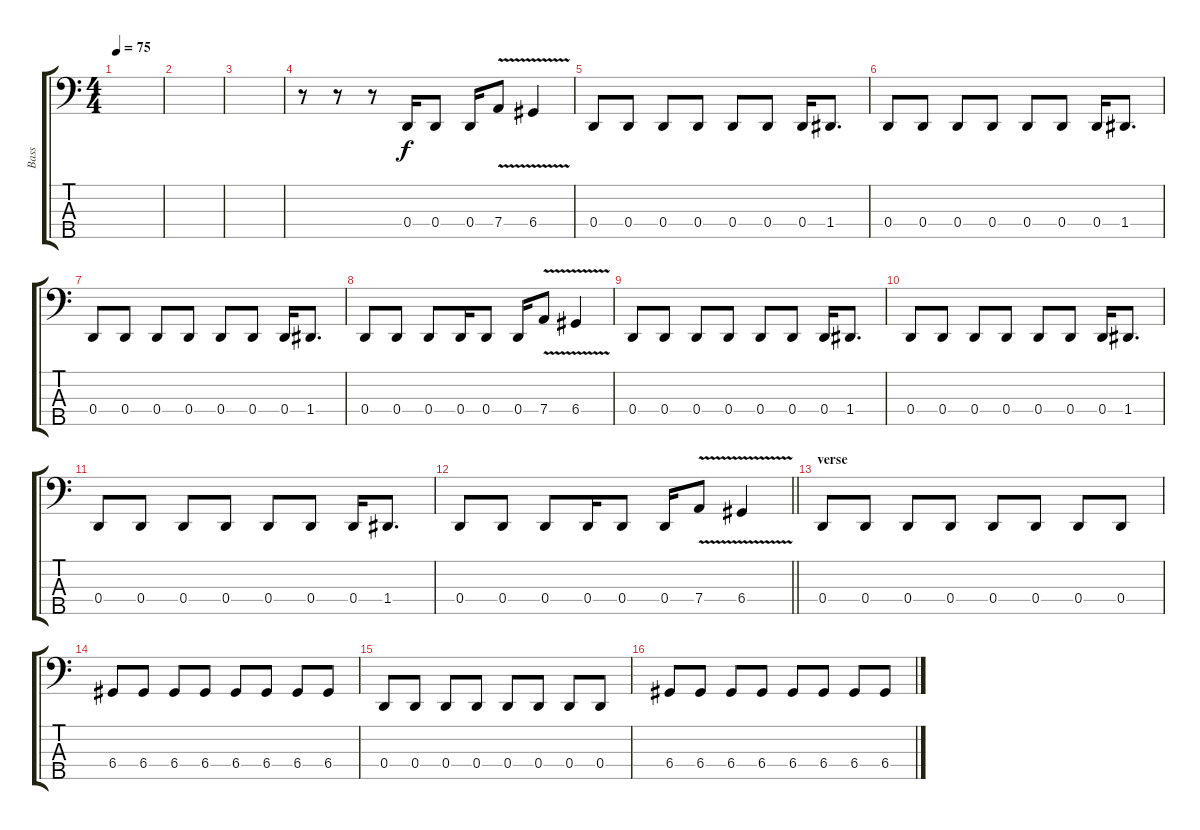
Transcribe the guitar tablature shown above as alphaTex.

\track ("Bass" "Bass") {instrument electricbassfinger}
\staff {score tabs}
\tuning (F2 C2 G1 D1 A0) {hide}
\ts (4 4)
\tempo 75
\clef f4
\ks c
|
|
|
r.8 r.8 r.8 0.4.16 0.4.8 0.4.16 7.4{v}.8 6.4{v}.4 |
0.4.8 0.4.8 0.4.8 0.4.8 0.4.8 0.4.8 0.4.16 1.4.8{d} |
0.4.8 0.4.8 0.4.8 0.4.8 0.4.8 0.4.8 0.4.16 1.4.8{d} |
0.4.8 0.4.8 0.4.8 0.4.8 0.4.8 0.4.8 0.4.16 1.4.8{d} |
0.4.8 0.4.8 0.4.8 0.4.16 0.4.8 0.4.16 7.4{v}.8 6.4{v}.4 |
0.4.8 0.4.8 0.4.8 0.4.8 0.4.8 0.4.8 0.4.16 1.4.8{d} |
0.4.8 0.4.8 0.4.8 0.4.8 0.4.8 0.4.8 0.4.16 1.4.8{d} |
0.4.8 0.4.8 0.4.8 0.4.8 0.4.8 0.4.8 0.4.16 1.4.8{d} |
\barLineRight lightlight
0.4.8 0.4.8 0.4.8 0.4.16 0.4.8 0.4.16 7.4{v}.8 6.4{v}.4 |
\section ("" "verse")
0.4.8 0.4.8 0.4.8 0.4.8 0.4.8 0.4.8 0.4.8 0.4.8 |
6.4.8 6.4.8 6.4.8 6.4.8 6.4.8 6.4.8 6.4.8 6.4.8 |
0.4.8 0.4.8 0.4.8 0.4.8 0.4.8 0.4.8 0.4.8 0.4.8 |
6.4.8 6.4.8 6.4.8 6.4.8 6.4.8 6.4.8 6.4.8 6.4.8
